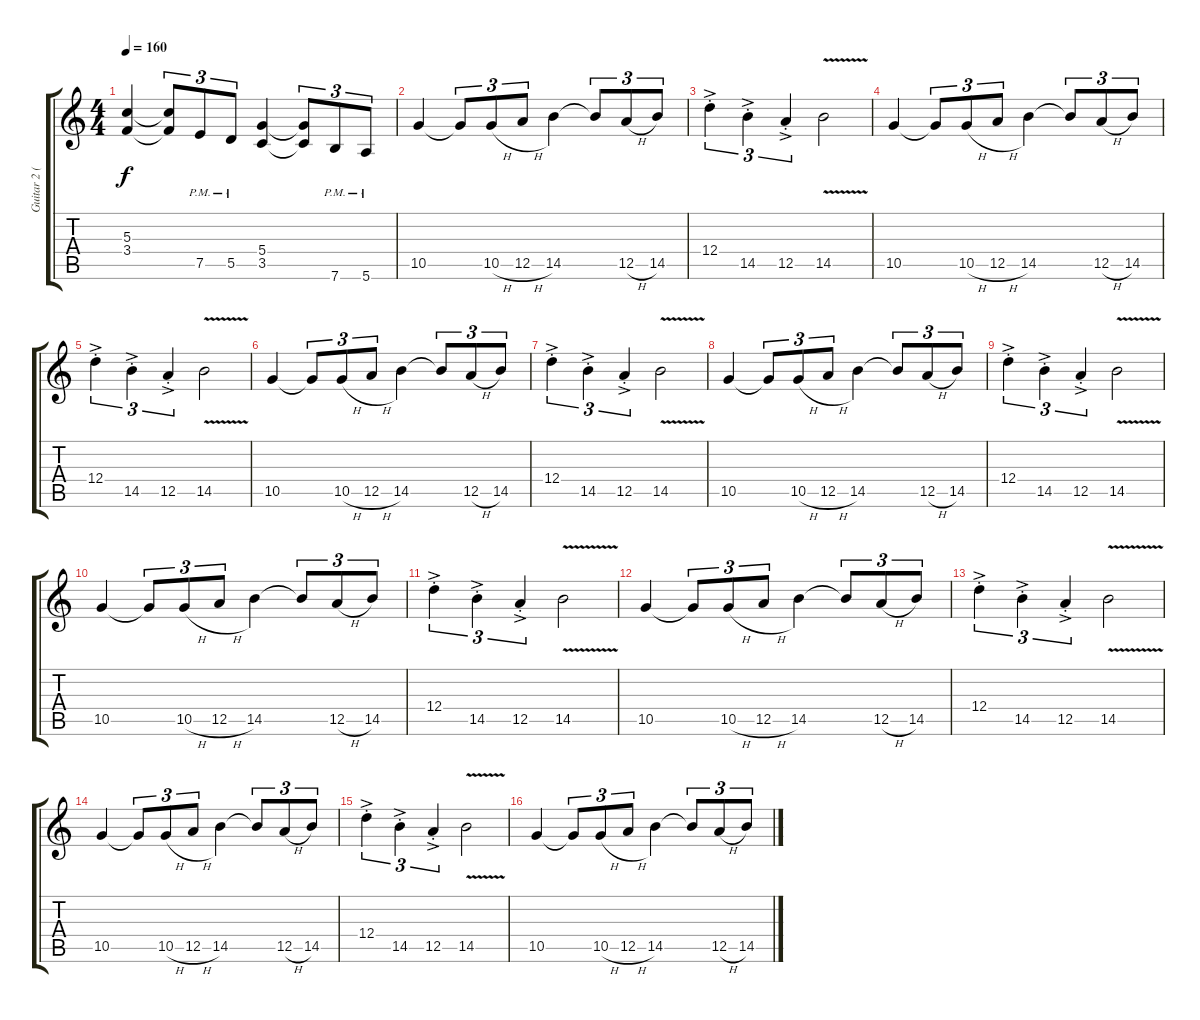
\track ("Guitar 2 (Smith)" "Guitar 2 (") {instrument distortionguitar}
\staff {score tabs}
\tuning (E4 B3 G3 D3 A2 E2) {hide}
\ts (4 4)
\tempo 160
\clef g2
\ks c
(5.3 3.4).4{dy f} (5.3{t} 3.4{t}).8{tu (3 2)} 7.5{pm}.8{tu (3 2)} 5.5{pm}.8{tu (3 2)} (5.4 3.5).4 (5.4{t} 3.5{t}).8{tu (3 2)} 7.6{pm}.8{tu (3 2)} 5.6{pm}.8{tu (3 2)} |
10.5.4 10.5{t}.8{tu (3 2)} 10.5{h}.8{tu (3 2)} 12.5{h}.8{tu (3 2)} 14.5.4 14.5{t}.8{tu (3 2)} 12.5{h}.8{tu (3 2)} 14.5.8{tu (3 2)} |
12.4{ac st}.4{tu (3 2)} 14.5{ac st}.4{tu (3 2)} 12.5{ac st}.4{tu (3 2)} 14.5{v}.2 |
10.5.4 10.5{t}.8{tu (3 2)} 10.5{h}.8{tu (3 2)} 12.5{h}.8{tu (3 2)} 14.5.4 14.5{t}.8{tu (3 2)} 12.5{h}.8{tu (3 2)} 14.5.8{tu (3 2)} |
12.4{ac st}.4{tu (3 2)} 14.5{ac st}.4{tu (3 2)} 12.5{ac st}.4{tu (3 2)} 14.5{v}.2 |
10.5.4 10.5{t}.8{tu (3 2)} 10.5{h}.8{tu (3 2)} 12.5{h}.8{tu (3 2)} 14.5.4 14.5{t}.8{tu (3 2)} 12.5{h}.8{tu (3 2)} 14.5.8{tu (3 2)} |
12.4{ac st}.4{tu (3 2)} 14.5{ac st}.4{tu (3 2)} 12.5{ac st}.4{tu (3 2)} 14.5{v}.2 |
10.5.4 10.5{t}.8{tu (3 2)} 10.5{h}.8{tu (3 2)} 12.5{h}.8{tu (3 2)} 14.5.4 14.5{t}.8{tu (3 2)} 12.5{h}.8{tu (3 2)} 14.5.8{tu (3 2)} |
12.4{ac st}.4{tu (3 2)} 14.5{ac st}.4{tu (3 2)} 12.5{ac st}.4{tu (3 2)} 14.5{v}.2 |
10.5.4 10.5{t}.8{tu (3 2)} 10.5{h}.8{tu (3 2)} 12.5{h}.8{tu (3 2)} 14.5.4 14.5{t}.8{tu (3 2)} 12.5{h}.8{tu (3 2)} 14.5.8{tu (3 2)} |
12.4{ac st}.4{tu (3 2)} 14.5{ac st}.4{tu (3 2)} 12.5{ac st}.4{tu (3 2)} 14.5{v}.2 |
10.5.4 10.5{t}.8{tu (3 2)} 10.5{h}.8{tu (3 2)} 12.5{h}.8{tu (3 2)} 14.5.4 14.5{t}.8{tu (3 2)} 12.5{h}.8{tu (3 2)} 14.5.8{tu (3 2)} |
12.4{ac st}.4{tu (3 2)} 14.5{ac st}.4{tu (3 2)} 12.5{ac st}.4{tu (3 2)} 14.5{v}.2 |
10.5.4 10.5{t}.8{tu (3 2)} 10.5{h}.8{tu (3 2)} 12.5{h}.8{tu (3 2)} 14.5.4 14.5{t}.8{tu (3 2)} 12.5{h}.8{tu (3 2)} 14.5.8{tu (3 2)} |
12.4{ac st}.4{tu (3 2)} 14.5{ac st}.4{tu (3 2)} 12.5{ac st}.4{tu (3 2)} 14.5{v}.2 |
10.5.4 10.5{t}.8{tu (3 2)} 10.5{h}.8{tu (3 2)} 12.5{h}.8{tu (3 2)} 14.5.4 14.5{t}.8{tu (3 2)} 12.5{h}.8{tu (3 2)} 14.5.8{tu (3 2)}
